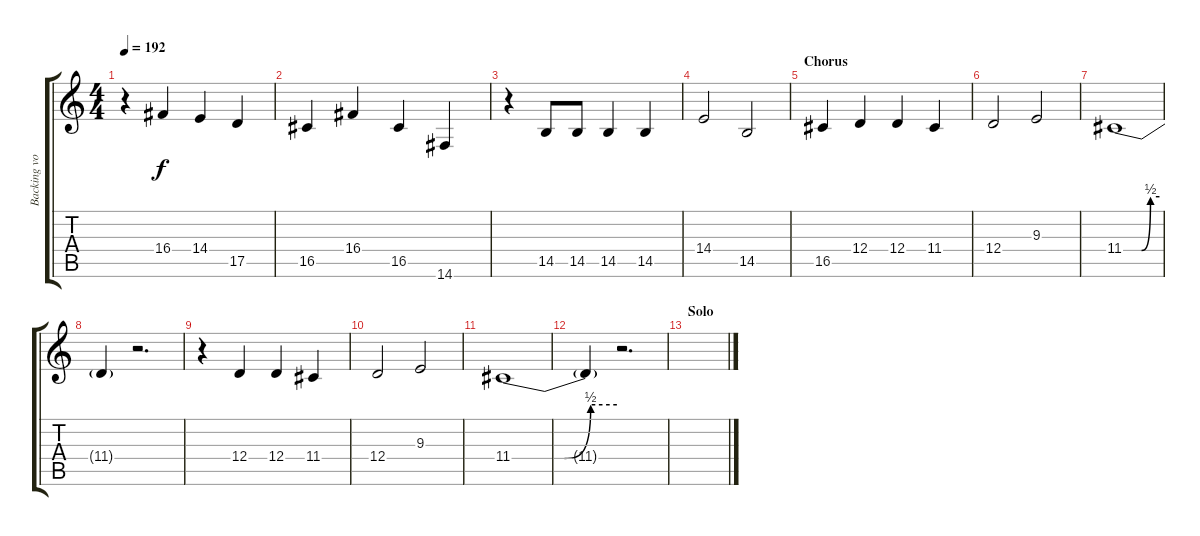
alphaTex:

\track ("Backing vocals" "Backing vo") {instrument stringensemble1}
\staff {score tabs}
\tuning (E4 B3 G3 D3 A2 E2) {hide}
\ts (4 4)
\tempo 192
\clef g2
\ks c
r.4{dy f} 16.4.4 14.4.4 17.5.4 |
16.5.4 16.4.4 16.5.4 14.6.4 |
r.4 14.5.8 14.5.8 14.5.4 14.5.4 |
14.4.2 14.5.2 |
\section ("" "Chorus")
16.5.4 12.4.4 12.4.4 11.4.4 |
12.4.2 9.3.2 |
11.4{be (custom 0 0 30 0 45 2 60 2)}.1 |
11.4{t}.4 r.2{d} |
r.4 12.4.4 12.4.4 11.4.4 |
12.4.2 9.3.2 |
11.4{be (custom 0 0 30 0 45 2 60 2)}.1 |
11.4{t}.4 r.2{d} |
\section ("" "Solo")
